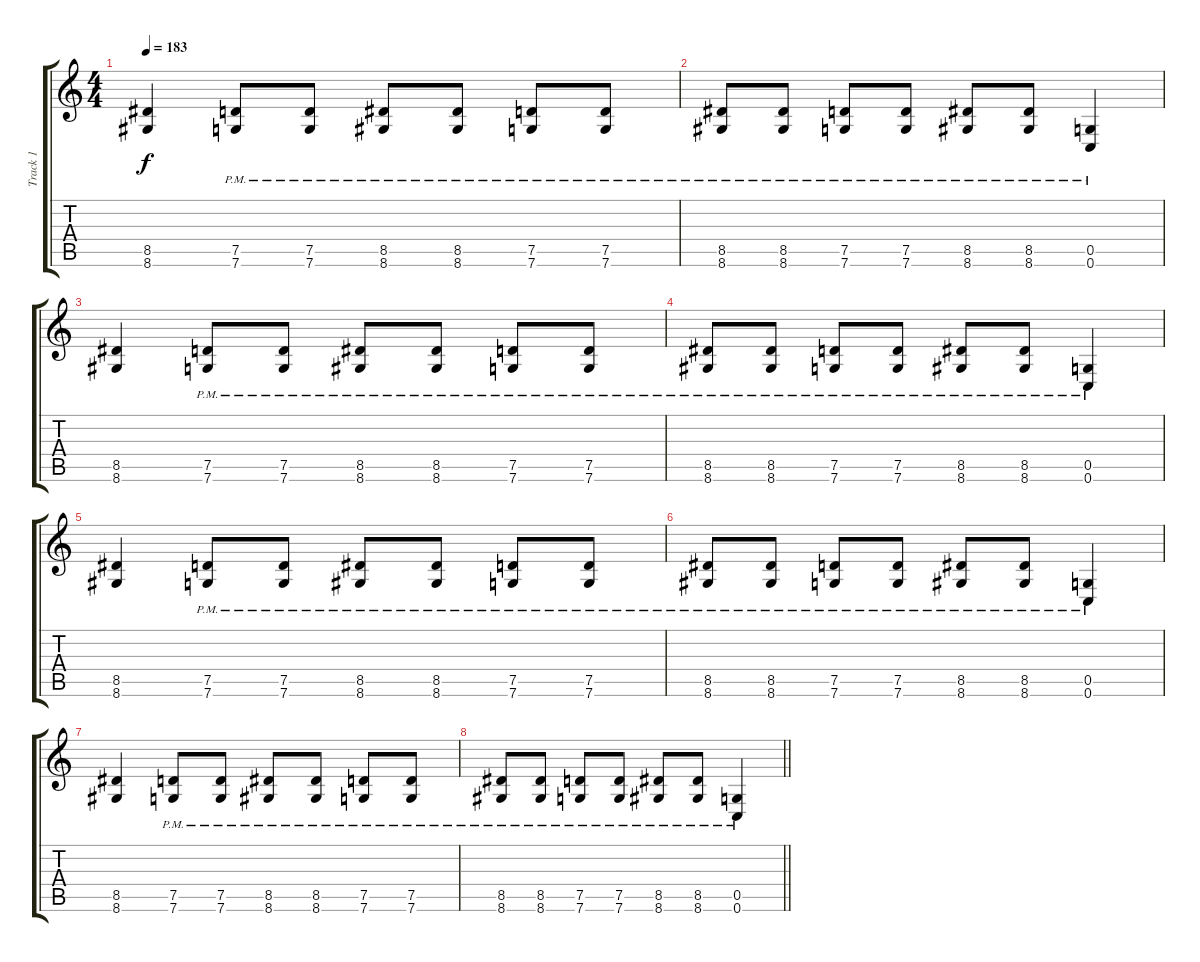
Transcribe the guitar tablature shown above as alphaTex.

\track ("Track 1" "Track 1") {instrument distortionguitar}
\staff {score tabs}
\tuning (D4 A3 F3 C3 G2 C2) {hide}
\ts (4 4)
\tempo 183
\clef g2
\ks c
(8.5 8.6).4{dy f} (7.5{pm} 7.6{pm}).8 (7.5{pm} 7.6{pm}).8 (8.5{pm} 8.6{pm}).8 (8.5{pm} 8.6{pm}).8 (7.5{pm} 7.6{pm}).8 (7.5{pm} 7.6{pm}).8 |
(8.5{pm} 8.6{pm}).8 (8.5{pm} 8.6{pm}).8 (7.5{pm} 7.6{pm}).8 (7.5{pm} 7.6{pm}).8 (8.5{pm} 8.6{pm}).8 (8.5{pm} 8.6{pm}).8 (0.5{pm} 0.6{pm}).4 |
(8.5 8.6).4 (7.5{pm} 7.6{pm}).8 (7.5{pm} 7.6{pm}).8 (8.5{pm} 8.6{pm}).8 (8.5{pm} 8.6{pm}).8 (7.5{pm} 7.6{pm}).8 (7.5{pm} 7.6{pm}).8 |
(8.5{pm} 8.6{pm}).8 (8.5{pm} 8.6{pm}).8 (7.5{pm} 7.6{pm}).8 (7.5{pm} 7.6{pm}).8 (8.5{pm} 8.6{pm}).8 (8.5{pm} 8.6{pm}).8 (0.5{pm} 0.6{pm}).4 |
(8.5 8.6).4 (7.5{pm} 7.6{pm}).8 (7.5{pm} 7.6{pm}).8 (8.5{pm} 8.6{pm}).8 (8.5{pm} 8.6{pm}).8 (7.5{pm} 7.6{pm}).8 (7.5{pm} 7.6{pm}).8 |
(8.5{pm} 8.6{pm}).8 (8.5{pm} 8.6{pm}).8 (7.5{pm} 7.6{pm}).8 (7.5{pm} 7.6{pm}).8 (8.5{pm} 8.6{pm}).8 (8.5{pm} 8.6{pm}).8 (0.5{pm} 0.6{pm}).4 |
(8.5 8.6).4 (7.5{pm} 7.6{pm}).8 (7.5{pm} 7.6{pm}).8 (8.5{pm} 8.6{pm}).8 (8.5{pm} 8.6{pm}).8 (7.5{pm} 7.6{pm}).8 (7.5{pm} 7.6{pm}).8 |
\barLineRight lightlight
(8.5{pm} 8.6{pm}).8 (8.5{pm} 8.6{pm}).8 (7.5{pm} 7.6{pm}).8 (7.5{pm} 7.6{pm}).8 (8.5{pm} 8.6{pm}).8 (8.5{pm} 8.6{pm}).8 (0.5{pm} 0.6{pm}).4
